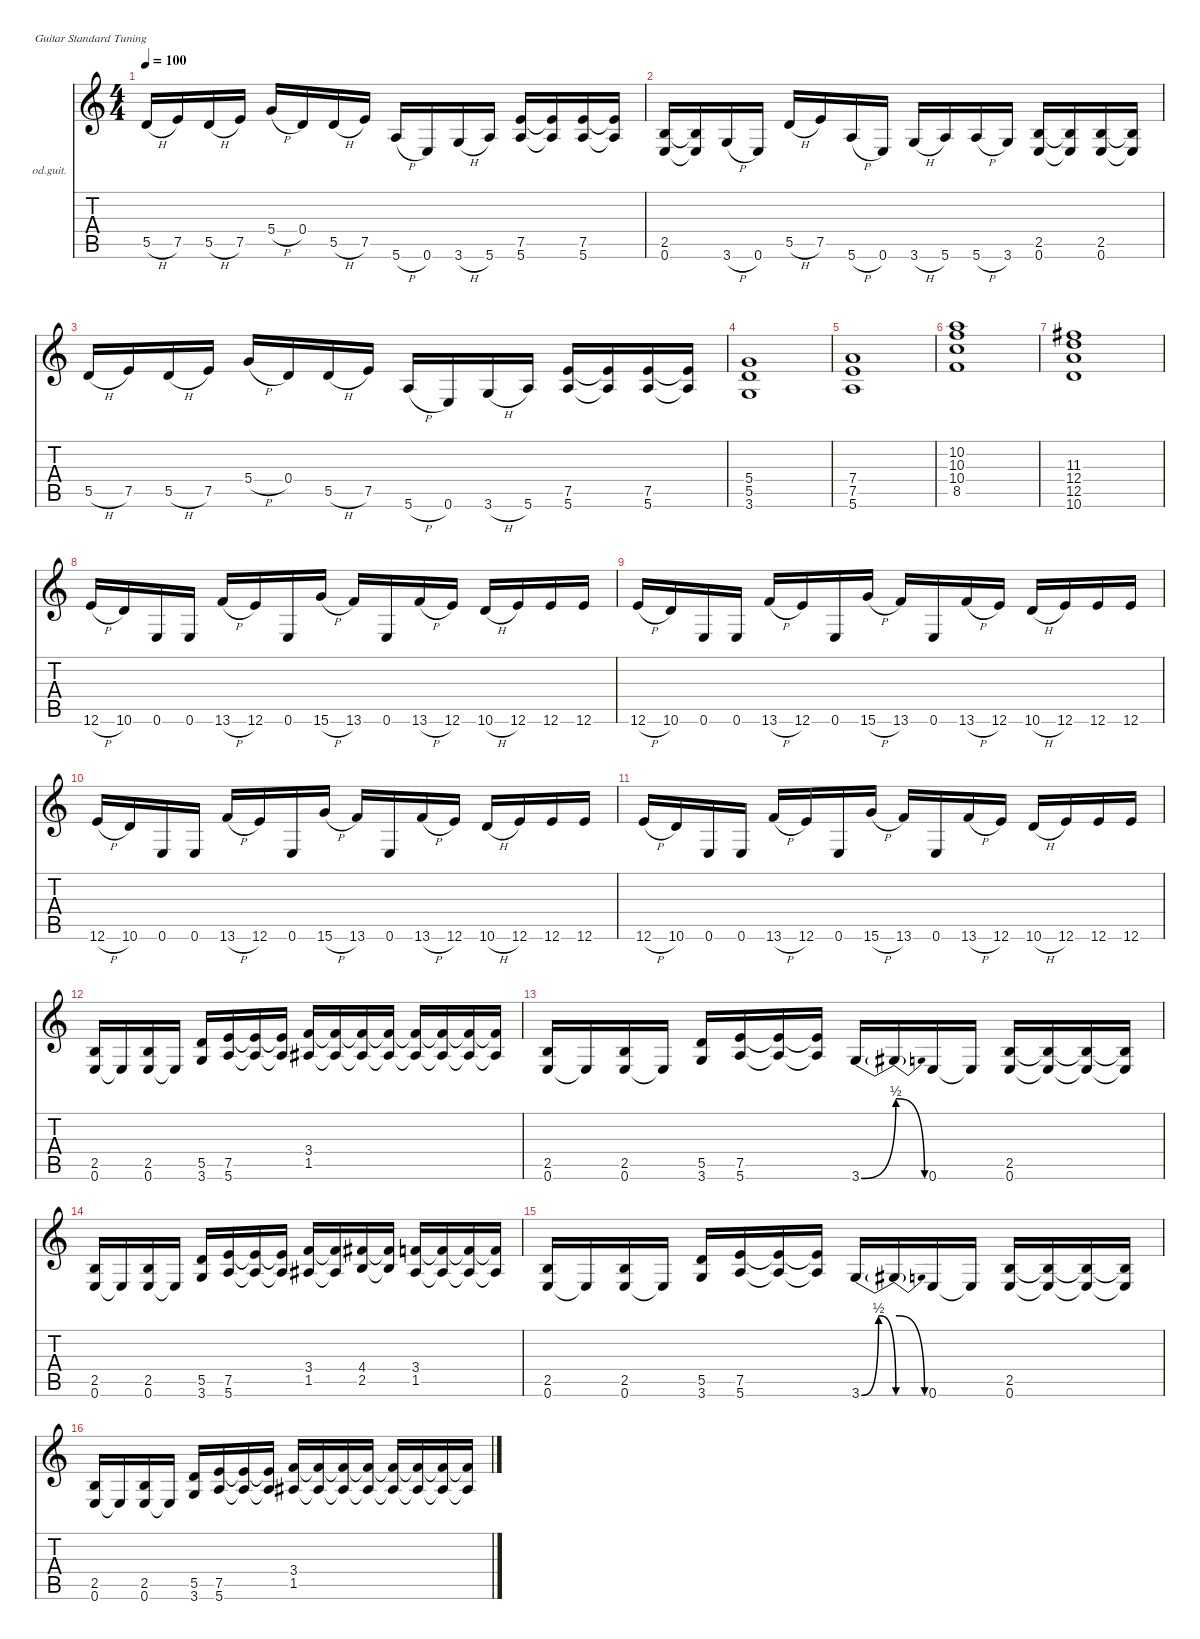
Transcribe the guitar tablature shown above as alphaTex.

\defaultSystemsLayout 4
\hideDynamics
\bracketExtendMode nobrackets
\firstSystemTrackNameOrientation horizontal
\otherSystemsTrackNameOrientation horizontal
\track ("fotis" "od.guit.") {instrument overdrivenguitar}
\staff {score tabs}
\tuning (E4 B3 G3 D3 A2 E2)
\ts (4 4)
\tempo 100
\clef g2
\ks c
5.5{h}.16{dy f beam Up} 7.5.16{beam Up} 5.5{h}.16{beam Up} 7.5.16{beam Up} 5.4{h}.16{beam Up} 0.4.16{beam Up} 5.5{h}.16{beam Up} 7.5.16{beam Up} 5.6{h}.16{beam Up} 0.6.16{beam Up} 3.6{h}.16{beam Up} 5.6.16{beam Up} (7.5 5.6).16{beam Up} (7.5{t} 5.6{t}).16{beam Up} (7.5 5.6).16{beam Up} (7.5{t} 5.6{t}).16{beam Up} |
(2.5 0.6).16{beam Up} (2.5{t} 0.6{t}).16{beam Up} 3.6{h}.16{beam Up} 0.6.16{beam Up} 5.5{h}.16{beam Up} 7.5.16{beam Up} 5.6{h}.16{beam Up} 0.6.16{beam Up} 3.6{h}.16{beam Up} 5.6.16{beam Up} 5.6{h}.16{beam Up} 3.6.16{beam Up} (2.5 0.6).16{beam Up} (2.5{t} 0.6{t}).16{beam Up} (2.5 0.6).16{beam Up} (2.5{t} 0.6{t}).16{beam Up} |
5.5{h}.16{beam Up} 7.5.16{beam Up} 5.5{h}.16{beam Up} 7.5.16{beam Up} 5.4{h}.16{beam Up} 0.4.16{beam Up} 5.5{h}.16{beam Up} 7.5.16{beam Up} 5.6{h}.16{beam Up} 0.6.16{beam Up} 3.6{h}.16{beam Up} 5.6.16{beam Up} (7.5 5.6).16{beam Up} (7.5{t} 5.6{t}).16{beam Up} (7.5 5.6).16{beam Up} (7.5{t} 5.6{t}).16{beam Up} |
(5.4 5.5 3.6).1{beam Up} |
(7.4 7.5 5.6).1{beam Up} |
(10.2 10.3 10.4 8.5).1{beam Down} |
(11.3{acc #} 12.4 12.5 10.6).1{beam Up} |
12.6{h}.16{beam Up} 10.6.16{beam Up} 0.6.16{beam Up} 0.6.16{beam Up} 13.6{h}.16{beam Up} 12.6.16{beam Up} 0.6.16{beam Up} 15.6{h}.16{beam Up} 13.6.16{beam Up} 0.6.16{beam Up} 13.6{h}.16{beam Up} 12.6.16{beam Up} 10.6{h}.16{beam Up} 12.6.16{beam Up} 12.6.16{beam Up} 12.6.16{beam Up} |
12.6{h}.16{beam Up} 10.6.16{beam Up} 0.6.16{beam Up} 0.6.16{beam Up} 13.6{h}.16{beam Up} 12.6.16{beam Up} 0.6.16{beam Up} 15.6{h}.16{beam Up} 13.6.16{beam Up} 0.6.16{beam Up} 13.6{h}.16{beam Up} 12.6.16{beam Up} 10.6{h}.16{beam Up} 12.6.16{beam Up} 12.6.16{beam Up} 12.6.16{beam Up} |
12.6{h}.16{beam Up} 10.6.16{beam Up} 0.6.16{beam Up} 0.6.16{beam Up} 13.6{h}.16{beam Up} 12.6.16{beam Up} 0.6.16{beam Up} 15.6{h}.16{beam Up} 13.6.16{beam Up} 0.6.16{beam Up} 13.6{h}.16{beam Up} 12.6.16{beam Up} 10.6{h}.16{beam Up} 12.6.16{beam Up} 12.6.16{beam Up} 12.6.16{beam Up} |
12.6{h}.16{beam Up} 10.6.16{beam Up} 0.6.16{beam Up} 0.6.16{beam Up} 13.6{h}.16{beam Up} 12.6.16{beam Up} 0.6.16{beam Up} 15.6{h}.16{beam Up} 13.6.16{beam Up} 0.6.16{beam Up} 13.6{h}.16{beam Up} 12.6.16{beam Up} 10.6{h}.16{beam Up} 12.6.16{beam Up} 12.6.16{beam Up} 12.6.16{beam Up} |
(2.5 0.6).16{beam Up} 0.6{t}.16{beam Up} (2.5 0.6).16{beam Up} 0.6{t}.16{beam Up} (5.5 3.6).16{beam Up} (7.5 5.6).16{beam Up} (7.5{t} 5.6{t}).16{beam Up} (7.5{t} 5.6{t}).16{beam Up} (3.4 1.5{acc #}).16{beam Up} (3.4{t} 1.5{t acc #}).16{beam Up} (3.4{t} 1.5{t acc #}).16{beam Up} (3.4{t} 1.5{t acc #}).16{beam Up} (3.4{t} 1.5{t acc #}).16{beam Up} (3.4{t} 1.5{t acc #}).16{beam Up} (3.4{t} 1.5{t acc #}).16{beam Up} (3.4{t} 1.5{t acc #}).16{beam Up} |
(2.5 0.6).16{beam Up} 0.6{t}.16{beam Up} (2.5 0.6).16{beam Up} 0.6{t}.16{beam Up} (5.5 3.6).16{beam Up} (7.5 5.6).16{beam Up} (7.5{t} 5.6{t}).16{beam Up} (7.5{t} 5.6{t}).16{beam Up} 3.6{be (bend 0 0 60 2)}.16{beam Up} 3.6{be (release 0 2 60 0) t}.16{beam Up} 0.6.16{beam Up} 0.6{t}.16{beam Up} (2.5 0.6).16{beam Up} (2.5{t} 0.6{t}).16{beam Up} (2.5{t} 0.6{t}).16{beam Up} (2.5{t} 0.6{t}).16{beam Up} |
(2.5 0.6).16{beam Up} 0.6{t}.16{beam Up} (2.5 0.6).16{beam Up} 0.6{t}.16{beam Up} (5.5 3.6).16{beam Up} (7.5 5.6).16{beam Up} (7.5{t} 5.6{t}).16{beam Up} (7.5{t} 5.6{t}).16{beam Up} (3.4 1.5{acc #}).16{beam Up} (3.4{t} 1.5{t acc #}).16{beam Up} (4.4{acc #} 2.5).16{beam Up} (4.4{t acc #} 2.5{t}).16{beam Up} (3.4 1.5{acc #}).16{beam Up} (3.4{t} 1.5{t acc #}).16{beam Up} (3.4{t} 1.5{t acc #}).16{beam Up} (3.4{t} 1.5{t acc #}).16{beam Up} |
(2.5 0.6).16{beam Up} 0.6{t}.16{beam Up} (2.5 0.6).16{beam Up} 0.6{t}.16{beam Up} (5.5 3.6).16{beam Up} (7.5 5.6).16{beam Up} (7.5{t} 5.6{t}).16{beam Up} (7.5{t} 5.6{t}).16{beam Up} 3.6{be (bendrelease 0 0 30 2 30 2 60 0)}.16{beam Up} 3.6{be (release 0 2 60 0) t}.16{beam Up} 0.6.16{beam Up} 0.6{t}.16{beam Up} (2.5 0.6).16{beam Up} (2.5{t} 0.6{t}).16{beam Up} (2.5{t} 0.6{t}).16{beam Up} (2.5{t} 0.6{t}).16{beam Up} |
(2.5 0.6).16{beam Up} 0.6{t}.16{beam Up} (2.5 0.6).16{beam Up} 0.6{t}.16{beam Up} (5.5 3.6).16{beam Up} (7.5 5.6).16{beam Up} (7.5{t} 5.6{t}).16{beam Up} (7.5{t} 5.6{t}).16{beam Up} (3.4 1.5{acc #}).16{beam Up} (3.4{t} 1.5{t acc #}).16{beam Up} (3.4{t} 1.5{t acc #}).16{beam Up} (3.4{t} 1.5{t acc #}).16{beam Up} (3.4{t} 1.5{t acc #}).16{beam Up} (3.4{t} 1.5{t acc #}).16{beam Up} (3.4{t} 1.5{t acc #}).16{beam Up} (3.4{t} 1.5{t acc #}).16{beam Up}
